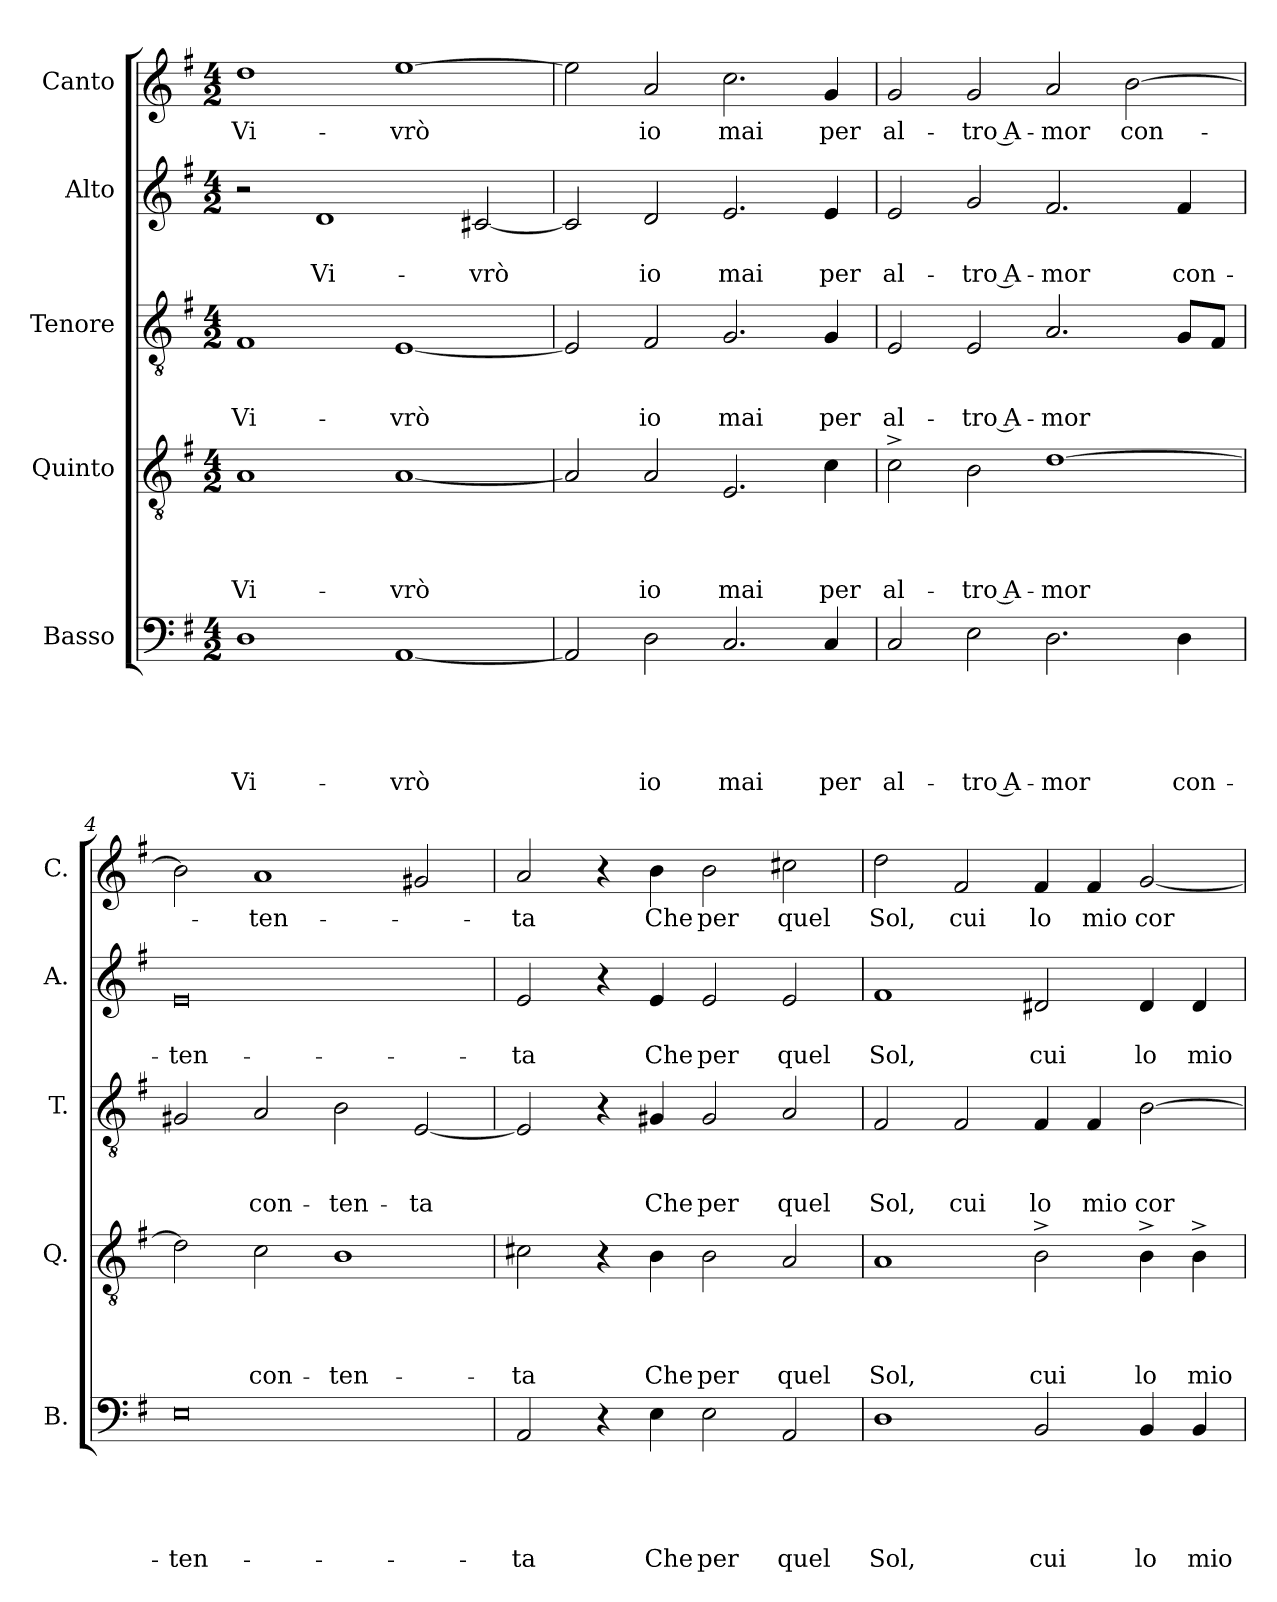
**kern	**text	**text	**text	**text	**text	**kern	**text	**text	**text	**text	**kern	**text	**text	**text	**kern	**text	**text	**kern	**text
*part5	*part5	*part5	*part5	*part5	*part5	*part4	*part4	*part4	*part4	*part4	*part3	*part3	*part3	*part3	*part2	*part2	*part2	*part1	*part1
*staff5	*staff5	*staff5	*staff5	*staff5	*staff5	*staff4	*staff4	*staff4	*staff4	*staff4	*staff3	*staff3	*staff3	*staff3	*staff2	*staff2	*staff2	*staff1	*staff1
*I"Basso	*	*	*	*	*	*I"Quinto	*	*	*	*	*I"Tenore	*	*	*	*I"Alto	*	*	*I"Canto	*
*I'B.	*	*	*	*	*	*I'Q.	*	*	*	*	*I'T.	*	*	*	*I'A.	*	*	*I'C.	*
*clefF4	*	*	*	*	*	*clefGv2	*	*	*	*	*clefGv2	*	*	*	*clefG2	*	*	*clefG2	*
*k[f#]	*	*	*	*	*	*k[f#]	*	*	*	*	*k[f#]	*	*	*	*k[f#]	*	*	*k[f#]	*
*G:	*	*	*	*	*	*G:	*	*	*	*	*G:	*	*	*	*G:	*	*	*G:	*
*M4/2	*	*	*	*	*	*M4/2	*	*	*	*	*M4/2	*	*	*	*M4/2	*	*	*M4/2	*
=1	=1	=1	=1	=1	=1	=1	=1	=1	=1	=1	=1	=1	=1	=1	=1	=1	=1	=1	=1
!	!	!	!	!	!LO:LY:b	!	!	!	!	!LO:LY:b	!	!	!	!LO:LY:b	!	!	!	!	!LO:LY:b
1D	.	.	.	.	Vi-	1A	.	.	.	Vi-	1F#	.	.	Vi-	2r	.	.	1dd	Vi-
!	!	!	!	!	!	!	!	!	!	!	!	!	!	!	!	!	!LO:LY:b	!	!
.	.	.	.	.	.	.	.	.	.	.	.	.	.	.	1d	.	Vi-	.	.
!	!	!	!	!	!LO:LY:b	!	!	!	!	!LO:LY:b	!	!	!	!LO:LY:b	!	!	!	!	!LO:LY:b
[<1AA	.	.	.	.	-vrò	[<1A	.	.	.	-vrò	[<1E	.	.	-vrò	.	.	.	[>1ee	-vrò
!	!	!	!	!	!	!	!	!	!	!	!	!	!	!	!	!	!LO:LY:b	!	!
.	.	.	.	.	.	.	.	.	.	.	.	.	.	.	[<2c#X/	.	-vrò	.	.
=2	=2	=2	=2	=2	=2	=2	=2	=2	=2	=2	=2	=2	=2	=2	=2	=2	=2	=2	=2
2AA/]	.	.	.	.	.	2A/]	.	.	.	.	2E/]	.	.	.	2c#/]	.	.	2ee\]	.
!	!	!	!	!	!LO:LY:b	!	!	!	!	!LO:LY:b	!	!	!	!LO:LY:b	!	!	!LO:LY:b	!	!LO:LY:b
2D\	.	.	.	.	io	2A/	.	.	.	io	2F#/	.	.	io	2d/	.	io	2a/	io
!	!	!	!	!	!LO:LY:b	!	!	!	!	!LO:LY:b	!	!	!	!LO:LY:b	!	!	!LO:LY:b	!	!LO:LY:b
2.C/	.	.	.	.	mai	2.E/	.	.	.	mai	2.G/	.	.	mai	2.e/	.	mai	2.cc\	mai
!	!	!	!	!	!LO:LY:b	!	!	!	!	!LO:LY:b	!	!	!	!LO:LY:b	!	!	!LO:LY:b	!	!LO:LY:b
4C/	.	.	.	.	per	4c\	.	.	.	per	4G/	.	.	per	4e/	.	per	4g/	per
=3	=3	=3	=3	=3	=3	=3	=3	=3	=3	=3	=3	=3	=3	=3	=3	=3	=3	=3	=3
!	!	!	!	!	!LO:LY:b	!	!	!	!	!LO:LY:b	!	!	!	!LO:LY:b	!	!	!LO:LY:b	!	!LO:LY:b
2C/	.	.	.	.	al-	2c^>\	.	.	.	al-	2E/	.	.	al-	2e/	.	al-	2g/	al-
!	!	!	!	!	!LO:LY:b:rj	!	!	!	!	!LO:LY:b:rj	!	!	!	!LO:LY:b:rj	!	!	!LO:LY:b:rj	!	!LO:LY:b:rj
2E\	.	.	.	.	-tro A-	2B\	.	.	.	-tro A-	2E/	.	.	-tro A-	2g/	.	-tro A-	2g/	-tro A-
!	!	!	!	!	!LO:LY:b	!	!	!	!	!LO:LY:b	!	!	!	!LO:LY:b	!	!	!LO:LY:b	!	!LO:LY:b
2.D\	.	.	.	.	-mor	[>1d	.	.	.	-mor	2.A/	.	.	-mor	2.f#/	.	-mor	2a/	-mor
!	!	!	!	!	!	!	!	!	!	!	!	!	!	!	!	!	!	!	!LO:LY:b
.	.	.	.	.	.	.	.	.	.	.	.	.	.	.	.	.	.	[>2b\	con-
!	!	!	!	!	!LO:LY:b	!	!	!	!	!	!	!	!	!	!	!	!LO:LY:b	!	!
4D\	.	.	.	.	con-	.	.	.	.	.	8G/L	.	.	.	4f#/	.	con-	.	.
.	.	.	.	.	.	.	.	.	.	.	8F#/J	.	.	.	.	.	.	.	.
=4	=4	=4	=4	=4	=4	=4	=4	=4	=4	=4	=4	=4	=4	=4	=4	=4	=4	=4	=4
!	!	!	!	!	!LO:LY:b	!	!	!	!	!	!	!	!	!	!	!	!LO:LY:b	!	!
0E	.	.	.	.	-ten-	2d\]	.	.	.	.	2G#X/	.	.	.	0e	.	-ten-	2b\]	.
!	!	!	!	!	!	!	!	!	!	!LO:LY:b	!	!	!	!LO:LY:b	!	!	!	!	!LO:LY:b
.	.	.	.	.	.	2c\	.	.	.	con-	2A/	.	.	con-	.	.	.	1a	-ten-
!	!	!	!	!	!	!	!	!	!	!LO:LY:b	!	!	!	!LO:LY:b	!	!	!	!	!
.	.	.	.	.	.	1B	.	.	.	-ten-	2B\	.	.	-ten-	.	.	.	.	.
!	!	!	!	!	!	!	!	!	!	!	!	!	!	!LO:LY:b	!	!	!	!	!
.	.	.	.	.	.	.	.	.	.	.	[<2E/	.	.	-ta	.	.	.	2g#X/	.
!!LO:LB:g=z
=5	=5	=5	=5	=5	=5	=5	=5	=5	=5	=5	=5	=5	=5	=5	=5	=5	=5	=5	=5
!	!	!	!	!	!LO:LY:b	!	!	!	!	!LO:LY:b	!	!	!	!	!	!	!LO:LY:b	!	!LO:LY:b
2AA/	.	.	.	.	-ta	2c#X\	.	.	.	-ta	2E/]	.	.	.	2e/	.	-ta	2a/	-ta
4r	.	.	.	.	.	4r	.	.	.	.	4r	.	.	.	4r	.	.	4r	.
!	!	!	!	!	!LO:LY:b	!	!	!	!	!LO:LY:b	!	!	!	!LO:LY:b	!	!	!LO:LY:b	!	!LO:LY:b
4E\	.	.	.	.	Che	4B\	.	.	.	Che	4G#X/	.	.	Che	4e/	.	Che	4b\	Che
!	!	!	!	!	!LO:LY:b	!	!	!	!	!LO:LY:b	!	!	!	!LO:LY:b	!	!	!LO:LY:b	!	!LO:LY:b
2E\	.	.	.	.	per	2B\	.	.	.	per	2G#/	.	.	per	2e/	.	per	2b\	per
!	!	!	!	!	!LO:LY:b	!	!	!	!	!LO:LY:b	!	!	!	!LO:LY:b	!	!	!LO:LY:b	!	!LO:LY:b
2AA/	.	.	.	.	quel	2A/	.	.	.	quel	2A/	.	.	quel	2e/	.	quel	2cc#X\	quel
=6	=6	=6	=6	=6	=6	=6	=6	=6	=6	=6	=6	=6	=6	=6	=6	=6	=6	=6	=6
!	!	!	!	!	!LO:LY:b	!	!	!	!	!LO:LY:b	!	!	!	!LO:LY:b	!	!	!LO:LY:b	!	!LO:LY:b
1D	.	.	.	.	Sol,	1A	.	.	.	Sol,	2F#/	.	.	Sol,	1f#	.	Sol,	2dd\	Sol,
!	!	!	!	!	!	!	!	!	!	!	!	!	!	!LO:LY:b	!	!	!	!	!LO:LY:b
.	.	.	.	.	.	.	.	.	.	.	2F#/	.	.	cui	.	.	.	2f#/	cui
!	!	!	!	!	!LO:LY:b	!	!	!	!	!LO:LY:b	!	!	!	!LO:LY:b	!	!	!LO:LY:b	!	!LO:LY:b
2BB/	.	.	.	.	cui	2B^>\	.	.	.	cui	4F#/	.	.	lo	2d#X/	.	cui	4f#/	lo
!	!	!	!	!	!	!	!	!	!	!	!	!	!	!LO:LY:b	!	!	!	!	!LO:LY:b
.	.	.	.	.	.	.	.	.	.	.	4F#/	.	.	mio	.	.	.	4f#/	mio
!	!	!	!	!	!LO:LY:b	!	!	!	!	!LO:LY:b	!	!	!	!LO:LY:b	!	!	!LO:LY:b	!	!LO:LY:b
4BB/	.	.	.	.	lo	4B^>\	.	.	.	lo	[>2B\	.	.	cor	4d#/	.	lo	[<2g/	cor
!	!	!	!	!	!LO:LY:b	!	!	!	!	!LO:LY:b	!	!	!	!	!	!	!LO:LY:b	!	!
4BB/	.	.	.	.	mio	4B^>\	.	.	.	mio	.	.	.	.	4d#/	.	mio	.	.
=	=	=	=	=	=	=	=	=	=	=	=	=	=	=	=	=	=	=	=
*-	*-	*-	*-	*-	*-	*-	*-	*-	*-	*-	*-	*-	*-	*-	*-	*-	*-	*-	*-
